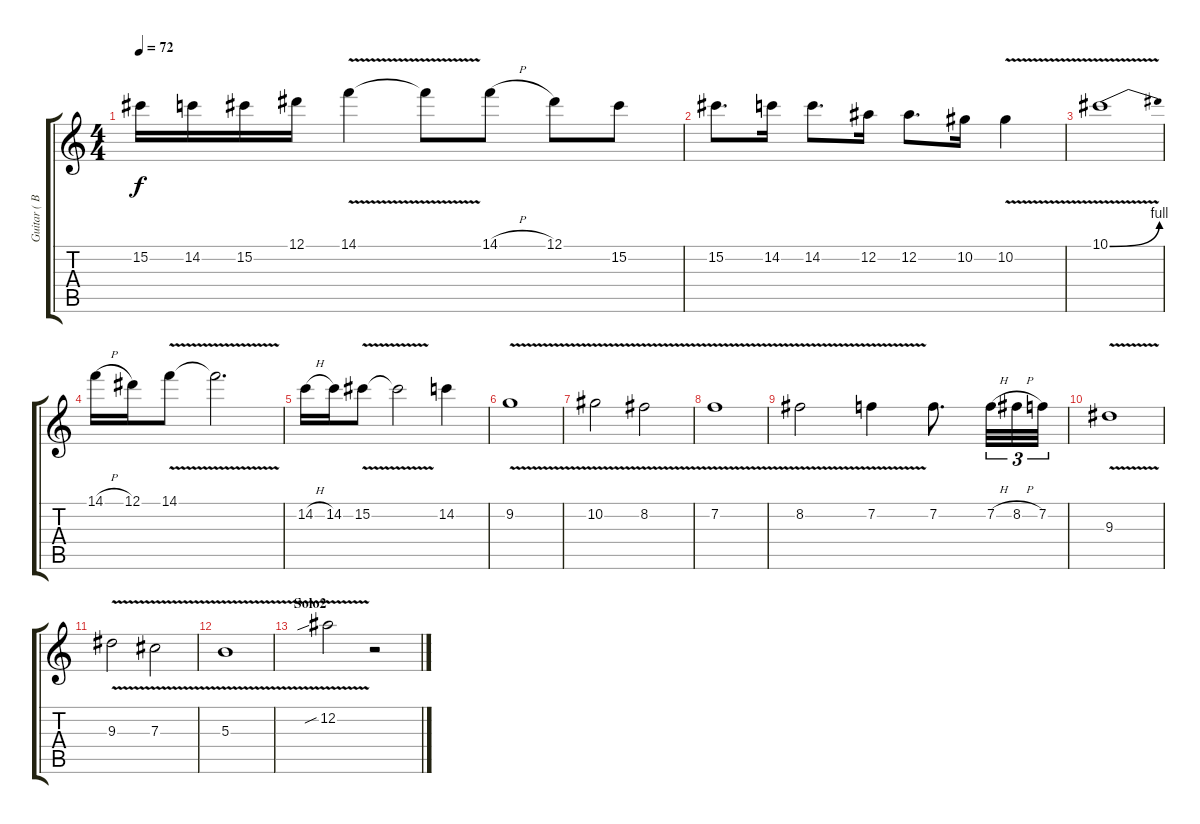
\track ("Guitar ( Backing Solo)" "Guitar ( B") {instrument overdrivenguitar}
\staff {score tabs}
\tuning (Eb4 Bb3 Gb3 Db3 Ab2 Eb2) {hide}
\ts (4 4)
\tempo 72
\clef g2
\ks c
15.2.16{dy f} 14.2.16 15.2.16 12.1.16 14.1{v}.4 14.1{t}.8 14.1{h}.8 12.1.8 15.2.8 |
15.2.8{d} 14.2.16 14.2.8{d} 12.2.16 12.2.8{d} 10.2.16 10.2{v}.4 |
10.1{be (bend 0 0 60 4) v}.1 |
14.1{h}.16 12.1.16 14.1{v}.8 14.1{t}.2{d} |
14.2{h}.16 14.2.16 15.2{v}.8 15.2{t}.2 14.2.4 |
9.2{v}.1 |
10.2{v}.2 8.2{v}.2 |
7.2{v}.1 |
8.2{v}.2 7.2{v}.4 7.2.8{d} 7.2{h}.32{tu (3 2)} 8.2{h}.32{tu (3 2)} 7.2.32{tu (3 2)} |
9.3{v}.1 |
9.3{v}.2 7.3{v}.2 |
5.3{v}.1 |
\section ("" "Solo2")
12.2{v sib}.2 r.2
